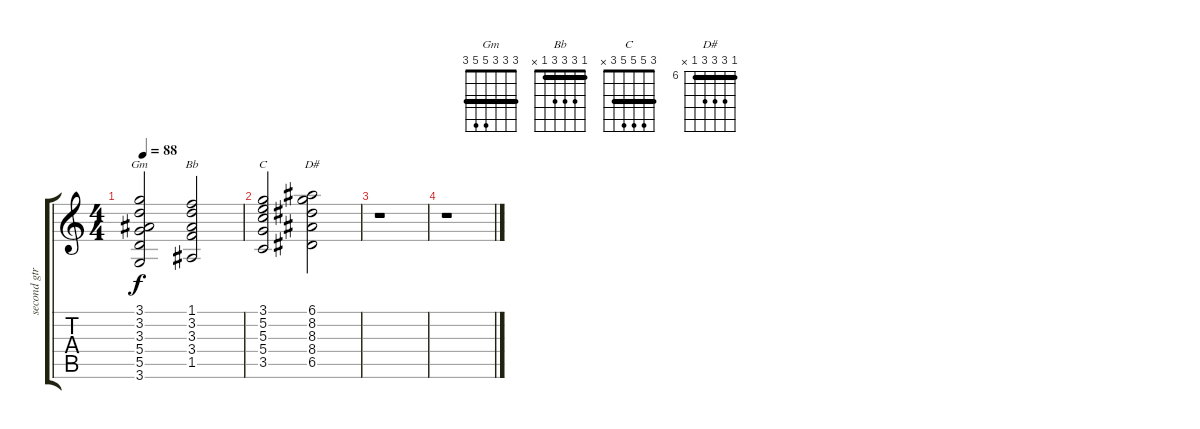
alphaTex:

\track ("second gtr" "second gtr") {instrument acousticguitarsteel}
\staff {score tabs}
\tuning (E4 B3 G3 D3 A2 E2) {hide}
\chord ("Gm" 3 3 3 5 5 3) {barre 3}
\chord ("Bb" 1 3 3 3 1 x) {barre 1}
\chord ("C" 3 5 5 5 3 x) {barre 3}
\chord ("D#" 6 8 8 8 6 x) {firstfret 6 barre 6}
\ts (4 4)
\tempo 88
\clef g2
\ks c
(3.1 3.2 3.3 5.4 5.5 3.6).2{ch "Gm" dy f} (1.1 3.2 3.3 3.4 1.5).2{ch "Bb"} |
(3.1 5.2 5.3 5.4 3.5).2{ch "C"} (6.1 8.2 8.3 8.4 6.5).2{ch "D#"} |
r.1 |
r.1
